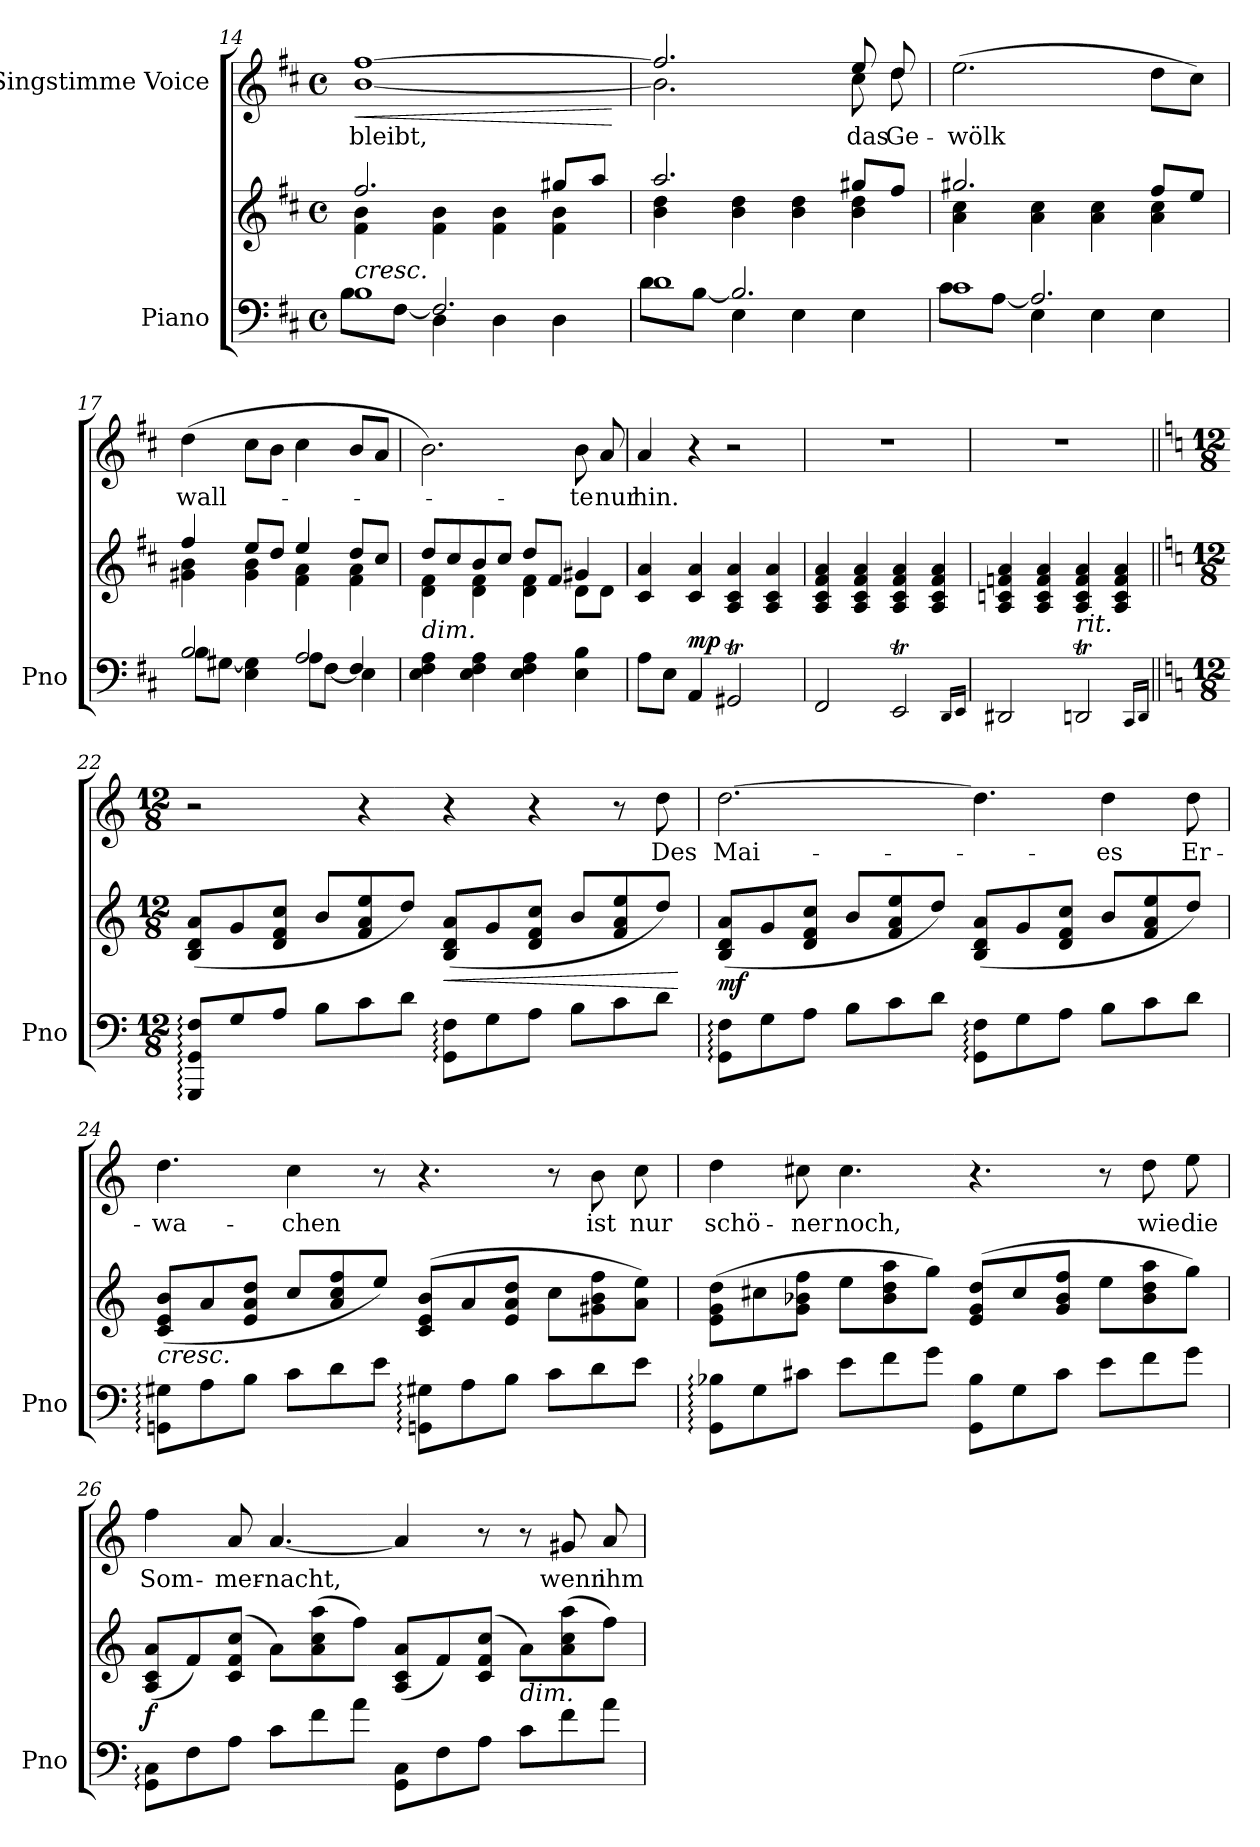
**kern	**kern	**dynam	**kern	**text	**dynam
*part2	*part2	*part2	*part1	*part1	*part1
*staff3	*staff2	*staff2/3	*staff1	*staff1	*staff1
*I"Piano	*	*	*I"Singstimme Voice	*	*
*I'Pno	*	*	*	*	*
*clefF4	*clefG2	*	*clefG2	*	*
*k[f#c#]	*k[f#c#]	*	*k[f#c#]	*	*
*M4/4	*M4/4	*	*M4/4	*	*
*met(c)	*met(c)	*	*met(c)	*	*
=14	=14	=14	=14	=14	=14
*^	*^	*	*	*	*
*	*^	*	*	*	*	*	*
!	!	!	!LO:TX:b:i:t=cresc.	!	!	!	!	!
!	!	!	!	!	!	!	!LO:LY:b	!LO:HP:b
*	*	*	*	*	*	*^	*	*
1B	8B\L	4ryy	2.ff#/	4f#\ 4b\	.	[1ff#	[1b	bleibt,	<
.	[8F#\J	.	.	.	.	.	.	.	.
.	2.F#/]	4D\	.	4f#\ 4b\	.	.	.	.	.
.	.	4D\	.	4f#\ 4b\	.	.	.	.	.
.	.	4D\	8gg#X/L	4f#\ 4b\	.	.	.	.	.
.	.	.	8aa/J	.	.	.	.	.	.
*v	*v	*v	*	*	*	*v	*v	*	*
*	*v	*v	*	*	*	*
.	.	.	.	.	[
=15	=15	=15	=15	=15	=15
*^	*^	*	*^	*	*
*	*^	*	*	*	*	*	*	*
1d	8d\L	4ryy	2.aa/	4b\ 4dd\	.	2.ff#/]	2.b\]	.	.
.	[8B\J	.	.	.	.	.	.	.	.
.	2.B/]	4E\	.	4b\ 4dd\	.	.	.	.	.
.	.	4E\	.	4b\ 4dd\	.	.	.	.	.
!	!	!	!	!	!	!	!	!LO:LY:b	!
.	.	4E\	8gg#X/L	4b\ 4dd\	.	8ee/	8cc#\	das	.
!	!	!	!	!	!	!	!	!LO:LY:b	!
.	.	.	8ff#/J	.	.	8dd/	8dd\	Ge-	.
!!LO:LB:g=z
=16	=16	=16	=16	=16	=16	=16	=16	=16	=16
!	!	!	!	!	!	!	!	!LO:LY:b	!
*	*	*	*	*	*	*v	*v	*	*
1c#	8c#\L	4ryy	2.gg#X/	4a\ 4cc#\	.	(>2.ee\	-wölk	.
.	[8A\J	.	.	.	.	.	.	.
.	2.A/]	4E\	.	4a\ 4cc#\	.	.	.	.
.	.	4E\	.	4a\ 4cc#\	.	.	.	.
.	.	4E\	8ff#/L	4a\ 4cc#\	.	8dd\L	.	.
.	.	.	8ee/J	.	.	8cc#\J)	.	.
=17	=17	=17	=17	=17	=17	=17	=17	=17
!	!	!	!	!	!	!	!LO:LY:b	!
2B/	8B\L	2.ryy	4ff#/	4g#X\ 4b\	.	(>4dd\	wall-	.
.	[8G#X\J	.	.	.	.	.	.	.
.	4E\ 4G#\]	.	8ee/L	4g#\ 4b\	.	8cc#\L	.	.
.	.	.	8dd/J	.	.	8b\J	.	.
2A/	8A\L	.	4ee/	4f#\ 4a\	.	4cc#\	.	.
.	[8F#\J	.	.	.	.	.	.	.
.	4F#/]	4E\	8dd/L	4f#\ 4a\	.	8b/L	.	.
.	.	.	8cc#/J	.	.	8a/J	.	.
*v	*v	*v	*	*	*	*	*	*
=18	=18	=18	=18	=18	=18	=18
!	!LO:TX:b:i:t=dim.	!	!	!	!	!
4E\ 4F#\ 4A\	8dd/L	4d\ 4f#\	.	2.b\)	.	.
.	8cc#/	.	.	.	.	.
4E\ 4F#\ 4A\	8b/	4d\ 4f#\	.	.	.	.
.	8cc#/J	.	.	.	.	.
4E\ 4F#\ 4A\	8dd/L	4d\ 4f#\	.	.	.	.
.	8f#/J	.	.	.	.	.
!	!	!	!	!	!LO:LY:b	!
4E\ 4B\	4g#X/	8d\L	.	8b\	-te	.
!	!	!	!	!	!LO:LY:b	!
.	.	8d\J	.	8a/	nur	.
!!LO:LB:g=z
=19	=19	=19	=19	=19	=19	=19
!	!	!	!	!	!LO:LY:b	!
*	*v	*v	*	*	*	*
8A\L	4c#/ 4a/	.	4a/	hin.	.
8E\J	.	.	.	.	.
!	!	!LO:DY:a=2	!	!	!
4AA/	4c#/ 4a/	mp	4r	.	.
2GG#Xt/	4A/ 4c#/ 4a/	.	2r	.	.
.	4A/ 4c#/ 4a/	.	.	.	.
=20	=20	=20	=20	=20	=20
2FF#/	4A/ 4c#/ 4f#/ 4a/	.	1r	.	.
.	4A/ 4c#/ 4f#/ 4a/	.	.	.	.
2EET/	4A/ 4c#/ 4f#/ 4a/	.	.	.	.
.	4A/ 4c#/ 4f#/ 4a/	.	.	.	.
16qDD/LL	.	.	.	.	.
16qEE/JJ	.	.	.	.	.
=21	=21	=21	=21	=21	=21
*	*	*	*^	*	*
2DD#X/	4A/ 4cn/ 4fn/ 4a/	.	1r	2ryy	.	.
.	4A/ 4c/ 4f/ 4a/	.	.	.	.	.
*	*	*	*MM58	*	*	*
!	!LO:TX:b:i:t=rit.	!	!	!	!	!
2DDnT/	4A/ 4c/ 4f/ 4a/	.	.	2ryy	.	.
.	4A/ 4c/ 4f/ 4a/	.	.	.	.	.
16qCC#/LL	.	.	.	.	.	.
16qDD/JJ	.	.	.	.	.	.
*	*	*	*v	*v	*	*
!!LO:PB:g=z
=22||	=22||	=22||	=22||	=22||	=22||
*k[]	*k[]	*	*k[]	*	*
*M12/8	*M12/8	*	*M12/8	*	*
*	*	*	*MM39	*	*
*	*	*	*^	*	*
!	!	!LO:DY:b	!	!	!	!
!	!	!LO:DY:n=1:b	!	!	!	!
*	*	*	*v	*v	*	*
8GGG/: 8GG/: 8F/:L	(<8B/ 8d/ 8a/L	p other-dynamics	2r	.	.
8G/	8g/	.	.	.	.
8A/J	8d/ 8f/ 8cc/J	.	.	.	.
8B\L	8b/L	.	.	.	.
8c\	8f/ 8a/ 8ee/	.	4r	.	.
8d\J	8dd/J)	.	.	.	.
!	!	!LO:HP:b	!	!	!
8GG\: 8F\:L	(<8B/ 8d/ 8a/L	<	4r	.	.
8G\	8g/	.	.	.	.
8A\J	8d/ 8f/ 8cc/J	.	4r	.	.
8B\L	8b/L	.	.	.	.
8c\	8f/ 8a/ 8ee/	.	8r	.	.
!	!	!	!	!LO:LY:b	!
8d\J	8dd/J)	.	8dd\	Des	.
.	.	[	.	.	.
=23	=23	=23	=23	=23	=23
!	!	!LO:DY:b	!	!LO:LY:b	!
8GG\: 8F\:L	(<8B/ 8d/ 8a/L	mf	[2.dd\	Mai-	.
8G\	8g/	.	.	.	.
8A\J	8d/ 8f/ 8cc/J	.	.	.	.
8B\L	8b/L	.	.	.	.
8c\	8f/ 8a/ 8ee/	.	.	.	.
8d\J	8dd/J)	.	.	.	.
8GG\: 8F\:L	(<8B/ 8d/ 8a/L	.	4.dd\]	.	.
8G\	8g/	.	.	.	.
8A\J	8d/ 8f/ 8cc/J	.	.	.	.
!	!	!	!	!LO:LY:b	!
8B\L	8b/L	.	4dd\	-es	.
8c\	8f/ 8a/ 8ee/	.	.	.	.
!	!	!	!	!LO:LY:b	!
8d\J	8dd/J)	.	8dd\	Er-	.
=24	=24	=24	=24	=24	=24
!	!LO:TX:b:i:t=cresc.	!	!	!	!
!	!	!	!	!LO:LY:b	!
8GGn\: 8G#X\:L	(<8c/ 8e/ 8b/L	.	4.dd\	-wa-	.
8A\	8a/	.	.	.	.
8B\J	8e/ 8a/ 8dd/J	.	.	.	.
!	!	!	!	!LO:LY:b	!
8c\L	8cc/L	.	4cc\	-chen	.
8d\	8a/ 8cc/ 8ff/	.	.	.	.
8e\J	8ee/J)	.	8r	.	.
8GGn\: 8G#X\:L	(>8c/ 8e/ 8b/L	.	4.r	.	.
8A\	8a/	.	.	.	.
8B\J	8e/ 8a/ 8dd/J	.	.	.	.
8c\L	8cc\L	.	8r	.	.
!	!	!	!	!LO:LY:b	!
8d\	8g#X\ 8b\ 8ff\	.	8b\	ist	.
!	!	!	!	!LO:LY:b	!
8e\J	8a\ 8ee\J)	.	8cc\	nur	.
!!LO:LB:g=z
=25	=25	=25	=25	=25	=25
!	!	!	!	!LO:LY:b	!
8GG\: 8B-X\:L	(>8e\ 8g\ 8dd\L	.	4dd\	schö-	.
8G\	8cc#X\	.	.	.	.
!	!	!	!	!LO:LY:b	!
8c#X\J	8g\ 8b-X\ 8ff\J	.	8cc#X\	-ner	.
!	!	!	!	!LO:LY:b	!
8e\L	8ee\L	.	4.cc#\	noch,	.
8f\	8b-\ 8dd\ 8aa\	.	.	.	.
8g\J	8gg\J)	.	.	.	.
8GG\ 8B-\L	(>8e/ 8g/ 8dd/L	.	4.r	.	.
8G\	8cc#/	.	.	.	.
8c#\J	8g/ 8b-/ 8ff/J	.	.	.	.
8e\L	8ee\L	.	8r	.	.
!	!	!	!	!LO:LY:b	!
8f\	8b-\ 8dd\ 8aa\	.	8dd\	wie	.
!	!	!	!	!LO:LY:b	!
8g\J	8gg\J)	.	8ee\	die	.
=26	=26	=26	=26	=26	=26
!	!	!LO:DY:b	!	!LO:LY:b	!
8GG\: 8C\:L	(<8A/ 8c/ 8a/L	f	4ff\	Som-	.
8F\	8f/)	.	.	.	.
!	!	!	!	!LO:LY:b	!
8A\J	(<8c/ 8f/ 8cc/J	.	8a/	-mer-	.
!	!	!	!	!LO:LY:b	!
8c\L	8a\L)	.	[4.a/	-nacht,	.
8f\	(>8a\ 8cc\ 8aa\	.	.	.	.
8a\J	8ff\J)	.	.	.	.
8GG\ 8C\L	(<8A/ 8c/ 8a/L	.	4a/]	.	.
8F\	8f/)	.	.	.	.
8A\J	(<8c/ 8f/ 8cc/J	.	8r	.	.
!	!LO:TX:b:i:t=dim.	!	!	!	!
8c\L	8a\L)	.	8r	.	.
!	!	!	!	!LO:LY:b	!
8f\	(>8a\ 8cc\ 8aa\	.	8g#X/	wenn	.
!	!	!	!	!LO:LY:b	!
8a\J	8ff\J)	.	8a/	ihm	.
=	=	=	=	=	=
*-	*-	*-	*-	*-	*-
